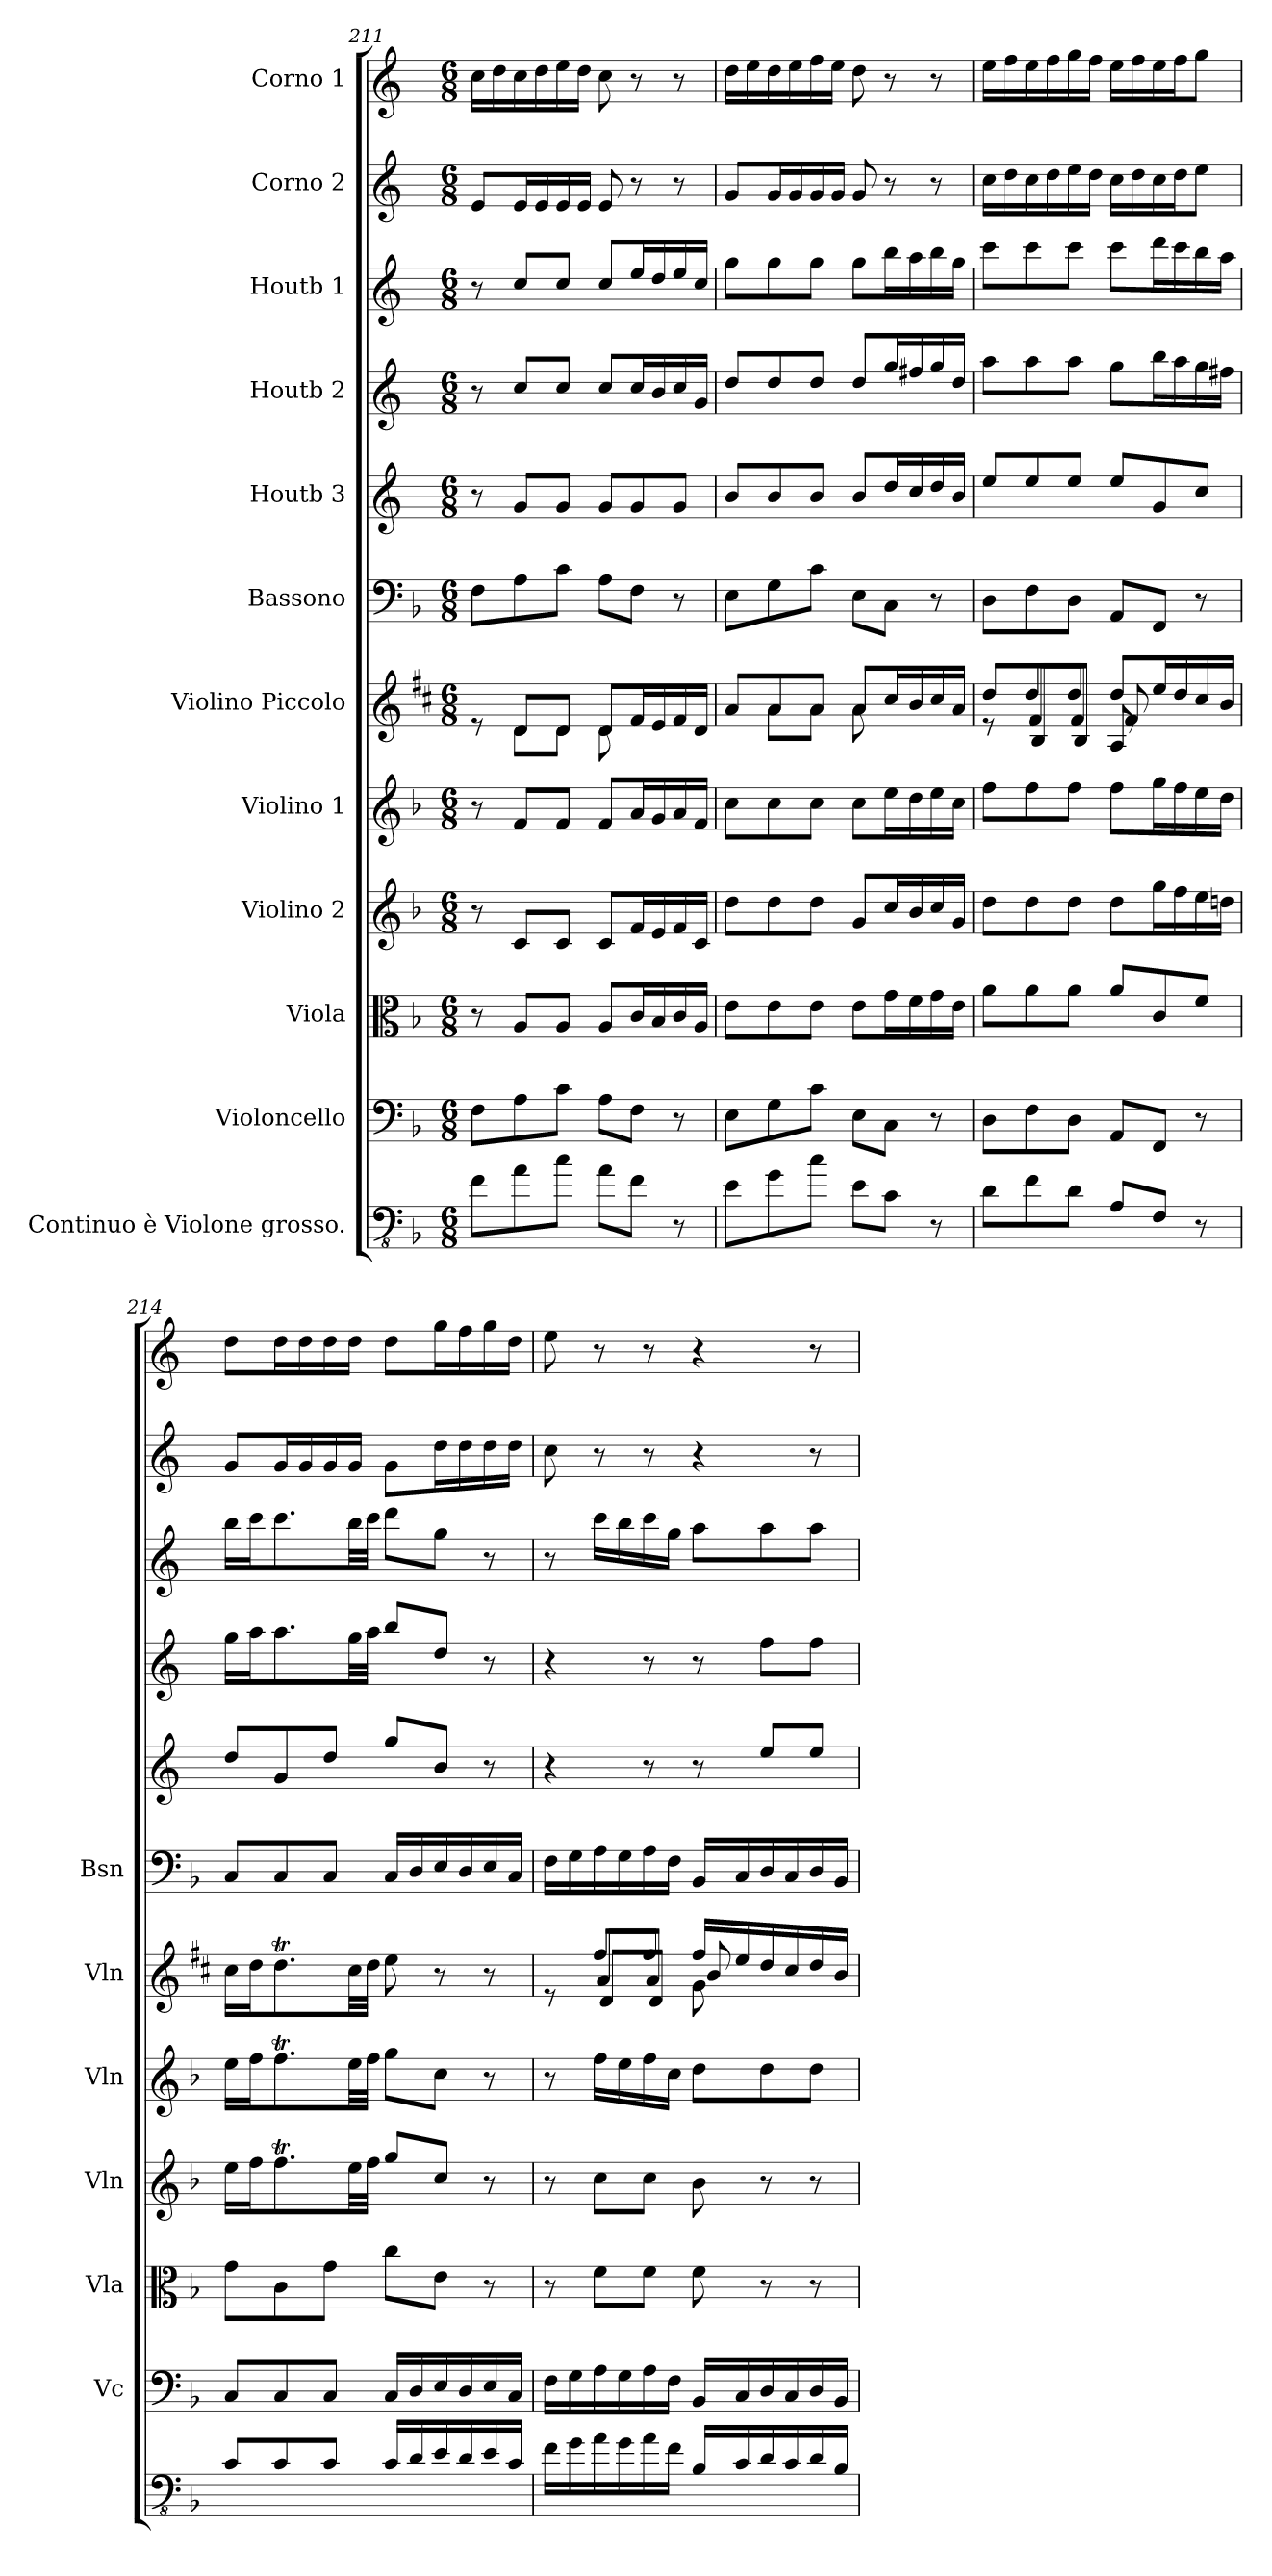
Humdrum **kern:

**kern	**kern	**kern	**dynam	**kern	**dynam	**kern	**dynam	**kern	**kern	**dynam	**kern	**dynam	**kern	**dynam	**kern	**dynam	**kern	**kern
*part12	*part11	*part10	*part10	*part9	*part9	*part8	*part8	*part7	*part6	*part6	*part5	*part5	*part4	*part4	*part3	*part3	*part2	*part1
*staff12	*staff11	*staff10	*staff10	*staff9	*staff9	*staff8	*staff8	*staff7	*staff6	*staff6	*staff5	*staff5	*staff4	*staff4	*staff3	*staff3	*staff2	*staff1
*I"Continuo è Violone grosso.	*I"Violoncello	*I"Viola	*	*I"Violino 2	*	*I"Violino 1	*	*I"Violino Piccolo	*I"Bassono	*	*I"Houtb 3	*	*I"Houtb 2	*	*I"Houtb 1	*	*I"Corno 2	*I"Corno 1
*	*I'Vc	*I'Vla	*	*I'Vln	*	*I'Vln	*	*I'Vln	*I'Bsn	*	*	*	*	*	*	*	*	*
*clefFv4	*clefF4	*clefC3	*	*clefG2	*	*clefG2	*	*clefG2	*clefF4	*	*clefG2	*	*clefG2	*	*clefG2	*	*clefG2	*clefG2
*ITrd7c12	*	*	*	*	*	*	*	*ITrd-2c-3	*	*	*ITrd4c7	*	*ITrd4c7	*	*ITrd4c7	*	*ITrd4c7	*ITrd4c7
*k[b-]	*k[b-]	*k[b-]	*	*k[b-]	*	*k[b-]	*	*k[b-]	*k[b-]	*	*k[b-]	*	*k[b-]	*	*k[b-]	*	*k[b-]	*k[b-]
*M6/8	*M6/8	*M6/8	*	*M6/8	*	*M6/8	*	*M6/8	*M6/8	*	*M6/8	*	*M6/8	*	*M6/8	*	*M6/8	*M6/8
=211	=211	=211	=211	=211	=211	=211	=211	=211	=211	=211	=211	=211	=211	=211	=211	=211	=211	=211
*	*	*	*	*	*	*	*	*^	*	*	*	*	*	*	*	*	*	*
!	!	!	!	!	!	!	!	!	!	!	!LO:DY:b	!	!	!	!	!	!	!	!
8FF\L	8F\L	8r	.	8r	.	8r	.	8re	8ryy	8F\L	other-dynamics	8r	.	8r	.	8r	.	8A/L	16f\LL
.	.	.	.	.	.	.	.	.	.	.	.	.	.	.	.	.	.	.	16g\
!	!	!	!LO:DY:b	!	!LO:DY:b	!	!LO:DY:b	!	!	!	!	!	!LO:DY:b	!	!LO:DY:b	!	!LO:DY:b	!	!
8AA\	8A\	8A/L	other-dynamics	8c/L	other-dynamics	8f/L	other-dynamics	8f/L	8f\L	8A\	.	8c/L	other-dynamics	8f/L	other-dynamics	8f/L	other-dynamics	16A/L	16f\
.	.	.	.	.	.	.	.	.	.	.	.	.	.	.	.	.	.	16A/	16g\
8C\J	8c\J	8A/J	.	8c/J	.	8f/J	.	8f/J	8f\J	8c\J	.	8c/J	.	8f/J	.	8f/J	.	16A/	16a\
.	.	.	.	.	.	.	.	.	.	.	.	.	.	.	.	.	.	16A/JJ	16g\JJ
8AA\L	8A\L	8A/L	.	8c/L	.	8f/L	.	8f/L	8f\	8A\L	.	8c/L	.	8f/L	.	8f/L	.	8A/	8f\
8FF\J	8F\J	16c/L	.	16f/L	.	16a/L	.	16a/L	4ryy	8F\J	.	8c/	.	16f/L	.	16a/L	.	8r	8r
.	.	16B-/	.	16e/	.	16g/	.	16g/	.	.	.	.	.	16e/	.	16g/	.	.	.
8r	8r	16c/	.	16f/	.	16a/	.	16a/	.	8r	.	8c/J	.	16f/	.	16a/	.	8r	8r
.	.	16A/JJ	.	16c/JJ	.	16f/JJ	.	16f/JJ	.	.	.	.	.	16c/JJ	.	16f/JJ	.	.	.
=212	=212	=212	=212	=212	=212	=212	=212	=212	=212	=212	=212	=212	=212	=212	=212	=212	=212	=212	=212
8EE\L	8E\L	8e\L	.	8dd\L	.	8cc\L	.	8cc/L	8ryy	8E\L	.	8e/L	.	8g/L	.	8cc\L	.	8c/L	16g\LL
.	.	.	.	.	.	.	.	.	.	.	.	.	.	.	.	.	.	.	16a\
8GG\	8G\	8e\	.	8dd\	.	8cc\	.	8cc/	8cc\L	8G\	.	8e/	.	8g/	.	8cc\	.	16c/L	16g\
.	.	.	.	.	.	.	.	.	.	.	.	.	.	.	.	.	.	16c/	16a\
8C\J	8c\J	8e\J	.	8dd\J	.	8cc\J	.	8cc/J	8cc\J	8c\J	.	8e/J	.	8g/J	.	8cc\J	.	16c/	16b-\
.	.	.	.	.	.	.	.	.	.	.	.	.	.	.	.	.	.	16c/JJ	16a\JJ
8EE\L	8E\L	8e\L	.	8g/L	.	8cc\L	.	8cc/L	8cc\	8E\L	.	8e/L	.	8g/L	.	8cc\L	.	8c/	8g\
8CC\J	8C\J	16g\L	.	16cc/L	.	16ee\L	.	16ee/L	4ryy	8C\J	.	16g/L	.	16cc/L	.	16ee\L	.	8r	8r
.	.	16f\	.	16b-/	.	16dd\	.	16dd/	.	.	.	16f/	.	16bn/	.	16dd\	.	.	.
8r	8r	16g\	.	16cc/	.	16ee\	.	16ee/	.	8r	.	16g/	.	16cc/	.	16ee\	.	8r	8r
.	.	16e\JJ	.	16g/JJ	.	16cc\JJ	.	16cc/JJ	.	.	.	16e/JJ	.	16g/JJ	.	16cc\JJ	.	.	.
!!LO:PB:g=z
=213	=213	=213	=213	=213	=213	=213	=213	=213	=213	=213	=213	=213	=213	=213	=213	=213	=213	=213	=213
*	*	*	*	*	*	*	*	*	*^	*	*	*	*	*	*	*	*	*	*
8DD\L	8D\L	8a\L	.	8dd\L	.	8ff\L	.	8ff/L	8r	8ryy	8D\L	.	8a/L	.	8dd\L	.	8ff\L	.	16f\LL	16a\LL
.	.	.	.	.	.	.	.	.	.	.	.	.	.	.	.	.	.	.	16g\	16b-\
8FF\	8F\	8a\	.	8dd\	.	8ff\	.	8ff/	8a/L	8d/L	8F\	.	8a/	.	8dd\	.	8ff\	.	16f\	16a\
.	.	.	.	.	.	.	.	.	.	.	.	.	.	.	.	.	.	.	16g\	16b-\
8DD\J	8D\J	8a\J	.	8dd\J	.	8ff\J	.	8ff/J	8a/J	8d/J	8D\J	.	8a/J	.	8dd\J	.	8ff\J	.	16a\	16cc\
.	.	.	.	.	.	.	.	.	.	.	.	.	.	.	.	.	.	.	16g\JJ	16b-\JJ
8AAA/L	8AA/L	8a\L	.	8dd\L	.	8ff\L	.	8ff/L	8a/	8c/	8AA/L	.	8a/L	.	8cc\L	.	8ff\L	.	16f\LL	16a\LL
.	.	.	.	.	.	.	.	.	.	.	.	.	.	.	.	.	.	.	16g\	16b-\
8FFF/J	8FF/J	8c/	.	16gg\L	.	16gg\L	.	16gg/L	4ryy	4ryy	8FF/J	.	8c/	.	16ee\L	.	16gg\L	.	16f\	16a\
.	.	.	.	16ff\	.	16ff\	.	16ff/	.	.	.	.	.	.	16dd\	.	16ff\	.	16g\J	16b-\J
8r	8r	8f/J	.	16ee\	.	16ee\	.	16ee/	.	.	8r	.	8f/J	.	16cc\	.	16ee\	.	8a\J	8cc\J
.	.	.	.	16ddn\JJ	.	16dd\JJ	.	16dd/JJ	.	.	.	.	.	.	16bn\JJ	.	16dd\JJ	.	.	.
*	*	*	*	*	*	*	*	*v	*v	*v	*	*	*	*	*	*	*	*	*	*
=214	=214	=214	=214	=214	=214	=214	=214	=214	=214	=214	=214	=214	=214	=214	=214	=214	=214	=214
8CC/L	8C/L	8g\L	.	16ee\LL	.	16ee\LL	.	16ee\LL	8C/L	.	8g/L	.	16cc\LL	.	16ee\LL	.	8c/L	8g\L
.	.	.	.	16ff\J	.	16ff\J	.	16ff\J	.	.	.	.	16dd\J	.	16ff\J	.	.	.
8CC/	8C/	8c\	.	8.ffT\	.	8.ffT\	.	8.ffT\	8C/	.	8c/	.	8.dd\	.	8.ff\	.	16c/L	16g\L
.	.	.	.	.	.	.	.	.	.	.	.	.	.	.	.	.	16c/	16g\
8CC/J	8C/J	8g\J	.	.	.	.	.	.	8C/J	.	8g/J	.	.	.	.	.	16c/	16g\
.	.	.	.	32ee\LL	.	32ee\LL	.	32ee\LL	.	.	.	.	32cc\LL	.	32ee\LL	.	16c/JJ	16g\JJ
.	.	.	.	32ff\JJJ	.	32ff\JJJ	.	32ff\JJJ	.	.	.	.	32dd\JJJ	.	32ff\JJJ	.	.	.
16CC/LL	16C/LL	8cc\L	.	8gg\L	.	8gg\L	.	8gg\	16C/LL	.	8cc\L	.	8ee\L	.	8gg\L	.	8c\L	8g\L
16DD/	16D/	.	.	.	.	.	.	.	16D/	.	.	.	.	.	.	.	.	.
16EE/	16E/	8e\J	.	8cc/J	.	8cc\J	.	8r	16E/	.	8e/J	.	8g/J	.	8cc\J	.	16g\L	16cc\L
16DD/	16D/	.	.	.	.	.	.	.	16D/	.	.	.	.	.	.	.	16g\	16b-\
16EE/	16E/	8r	.	8r	.	8r	.	8r	16E/	.	8r	.	8r	.	8r	.	16g\	16cc\
16CC/JJ	16C/JJ	.	.	.	.	.	.	.	16C/JJ	.	.	.	.	.	.	.	16g\JJ	16g\JJ
=215	=215	=215	=215	=215	=215	=215	=215	=215	=215	=215	=215	=215	=215	=215	=215	=215	=215	=215
*	*	*	*	*	*	*	*	*^	*	*	*	*	*	*	*	*	*	*
*	*	*	*	*	*	*	*	*	*^	*	*	*	*	*	*	*	*	*	*
16FF\LL	16F\LL	8r	.	8r	.	8r	.	8re	8ryy	8ryy	16F\LL	.	4r	.	4r	.	8r	.	8f\	8a\
16GG\	16G\	.	.	.	.	.	.	.	.	.	16G\	.	.	.	.	.	.	.	.	.
16AA\	16A\	8f\L	.	8cc\L	.	16ff\LL	.	8aa/L	8cc/L	8f/L	16A\	.	.	.	.	.	16ff\LL	.	8r	8r
16GG\	16G\	.	.	.	.	16ee\	.	.	.	.	16G\	.	.	.	.	.	16ee\	.	.	.
16AA\	16A\	8f\J	.	8cc\J	.	16ff\	.	8aa/J	8cc/J	8f/J	16A\	.	8r	.	8r	.	16ff\	.	8r	8r
16FF\JJ	16F\JJ	.	.	.	.	16cc\JJ	.	.	.	.	16F\JJ	.	.	.	.	.	16cc\JJ	.	.	.
16BBB-/LL	16BB-/LL	8f\	.	8b-\	.	8dd\L	.	16aa/LL	8dd/	8b-\	16BB-/LL	.	8r	.	8r	.	8dd\L	.	4r	4r
16CC/	16C/	.	.	.	.	.	.	16gg/	.	.	16C/	.	.	.	.	.	.	.	.	.
16DD/	16D/	8r	.	8r	.	8dd\	.	16ff/	4ryy	4ryy	16D/	.	8a/L	.	8b-\L	.	8dd\	.	.	.
16CC/	16C/	.	.	.	.	.	.	16ee/	.	.	16C/	.	.	.	.	.	.	.	.	.
16DD/	16D/	8r	.	8r	.	8dd\J	.	16ff/	.	.	16D/	.	8a/J	.	8b-\J	.	8dd\J	.	8r	8r
16BBB-/JJ	16BB-/JJ	.	.	.	.	.	.	16dd/JJ	.	.	16BB-/JJ	.	.	.	.	.	.	.	.	.
*	*	*	*	*	*	*	*	*v	*v	*v	*	*	*	*	*	*	*	*	*	*
=	=	=	=	=	=	=	=	=	=	=	=	=	=	=	=	=	=	=
*-	*-	*-	*-	*-	*-	*-	*-	*-	*-	*-	*-	*-	*-	*-	*-	*-	*-	*-
